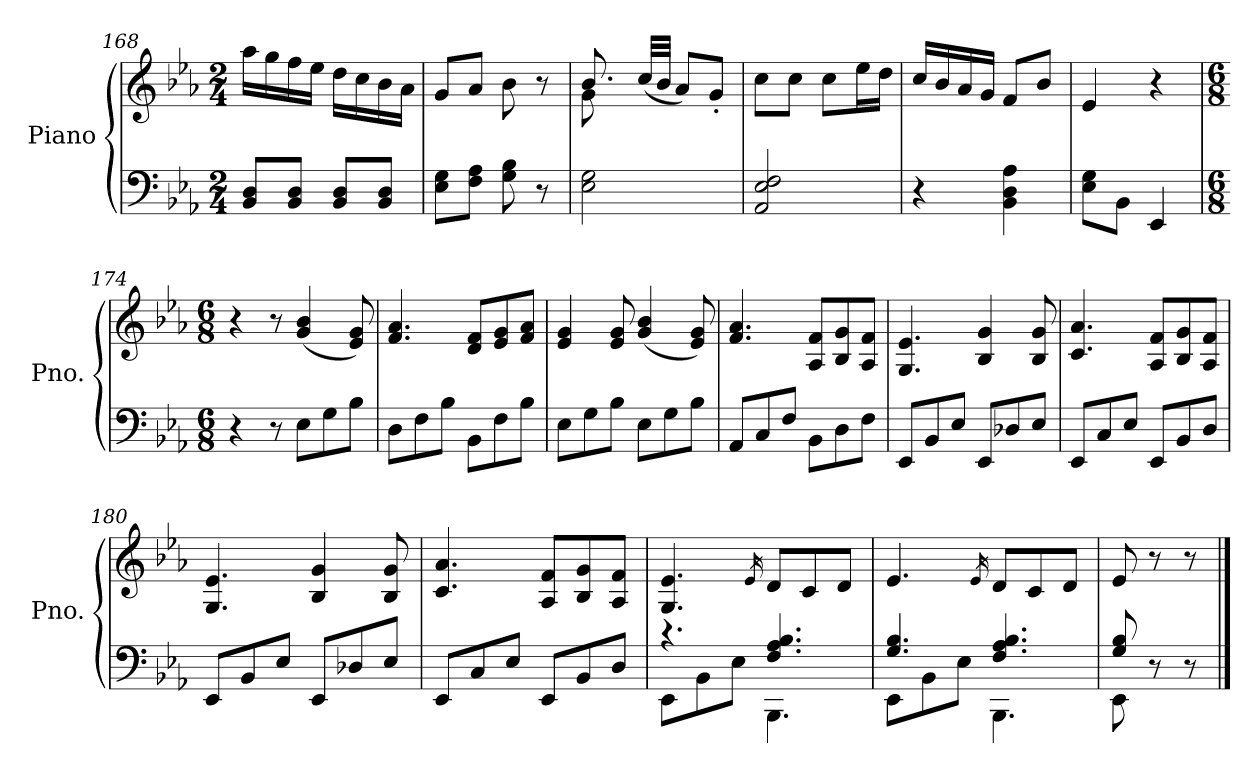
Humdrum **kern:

**kern	**kern
*part1	*part1
*staff2	*staff1
*I"Piano	*
*I'Pno.	*
*clefF4	*clefG2
*k[b-e-a-]	*k[b-e-a-]
*M2/4	*M2/4
=168	=168
8BB-/ 8D/L	16aa-\LL
.	16gg\
8BB-/ 8D/J	16ff\
.	16ee-\JJ
8BB-/ 8D/L	16dd\LL
.	16cc\
8BB-/ 8D/J	16b-\
.	16a-\JJ
=169	=169
8E-\ 8G\L	8g/L
8F\ 8A-\J	8a-/J
8G\ 8B-\	8b-\
8r	8r
=170	=170
*	*^
2E-\ 2G\	8.b-/	8g\
.	.	4.ryy
.	(>32cc/LLL	.
.	32b-/JJJ	.
.	8a-/L)	.
.	8g'/J	.
*	*v	*v
=171	=171
2AA-/ 2E-/ 2F/	8cc\L
.	8cc\J
.	8cc\L
.	16ee-\L
.	16dd\JJ
=172	=172
4r	16cc/LL
.	16b-/
.	16a-/
.	16g/JJ
4BB-\ 4D\ 4A-\	8f/L
.	8b-/J
=173	=173
8E-\ 8G\L	4e-/
8BB-\J	.
4EE-/	4r
=174	=174
*M6/8	*M6/8
4r	4r
8r	8r
8E-\L	(<4g/ 4b-/
8G\	.
8B-\J	8e-/ 8g/)
=175	=175
8D\L	4.f/ 4.a-/
8F\	.
8B-\J	.
8BB-\L	8d/ 8f/L
8F\	8e-/ 8g/
8B-\J	8f/ 8a-/J
=176	=176
8E-\L	4e-/ 4g/
8G\	.
8B-\J	8e-/ 8g/
8E-\L	(<4g/ 4b-/
8G\	.
8B-\J	8e-/ 8g/)
=177	=177
8AA-/L	4.f/ 4.a-/
8C/	.
8F/J	.
8BB-\L	8A-/ 8f/L
8D\	8B-/ 8g/
8F\J	8A-/ 8f/J
=178	=178
8EE-/L	4.G/ 4.e-/
8BB-/	.
8E-/J	.
8EE-/L	4B-/ 4g/
8D-X/	.
8E-/J	8B-/ 8g/
=179	=179
8EE-/L	4.c/ 4.a-/
8C/	.
8E-/J	.
8EE-/L	8A-/ 8f/L
8BB-/	8B-/ 8g/
8D/J	8A-/ 8f/J
=180	=180
8EE-/L	4.G/ 4.e-/
8BB-/	.
8E-/J	.
8EE-/L	4B-/ 4g/
8D-X/	.
8E-/J	8B-/ 8g/
=181	=181
8EE-/L	4.c/ 4.a-/
8C/	.
8E-/J	.
8EE-/L	8A-/ 8f/L
8BB-/	8B-/ 8g/
8D/J	8A-/ 8f/J
=182	=182
*^	*
4.r	8EE-\L	4.G/ 4.e-/
.	8BB-\	.
.	8E-\J	.
.	.	16qe-/
4.F/ 4.A-/ 4.B-/	4.BBB-\	8d/L
.	.	8c/
.	.	8d/J
=183	=183	=183
4.G/ 4.B-/	8EE-\L	4.e-/
.	8BB-\	.
.	8E-\J	.
.	.	16qe-/
4.F/ 4.A-/ 4.B-/	4.BBB-\	8d/L
.	.	8c/
.	.	8d/J
=184	=184	=184
8G/ 8B-/	8EE-\	8e-/
8r	4ryy	8r
8r	.	8r
*v	*v	*
==	==
*-	*-
